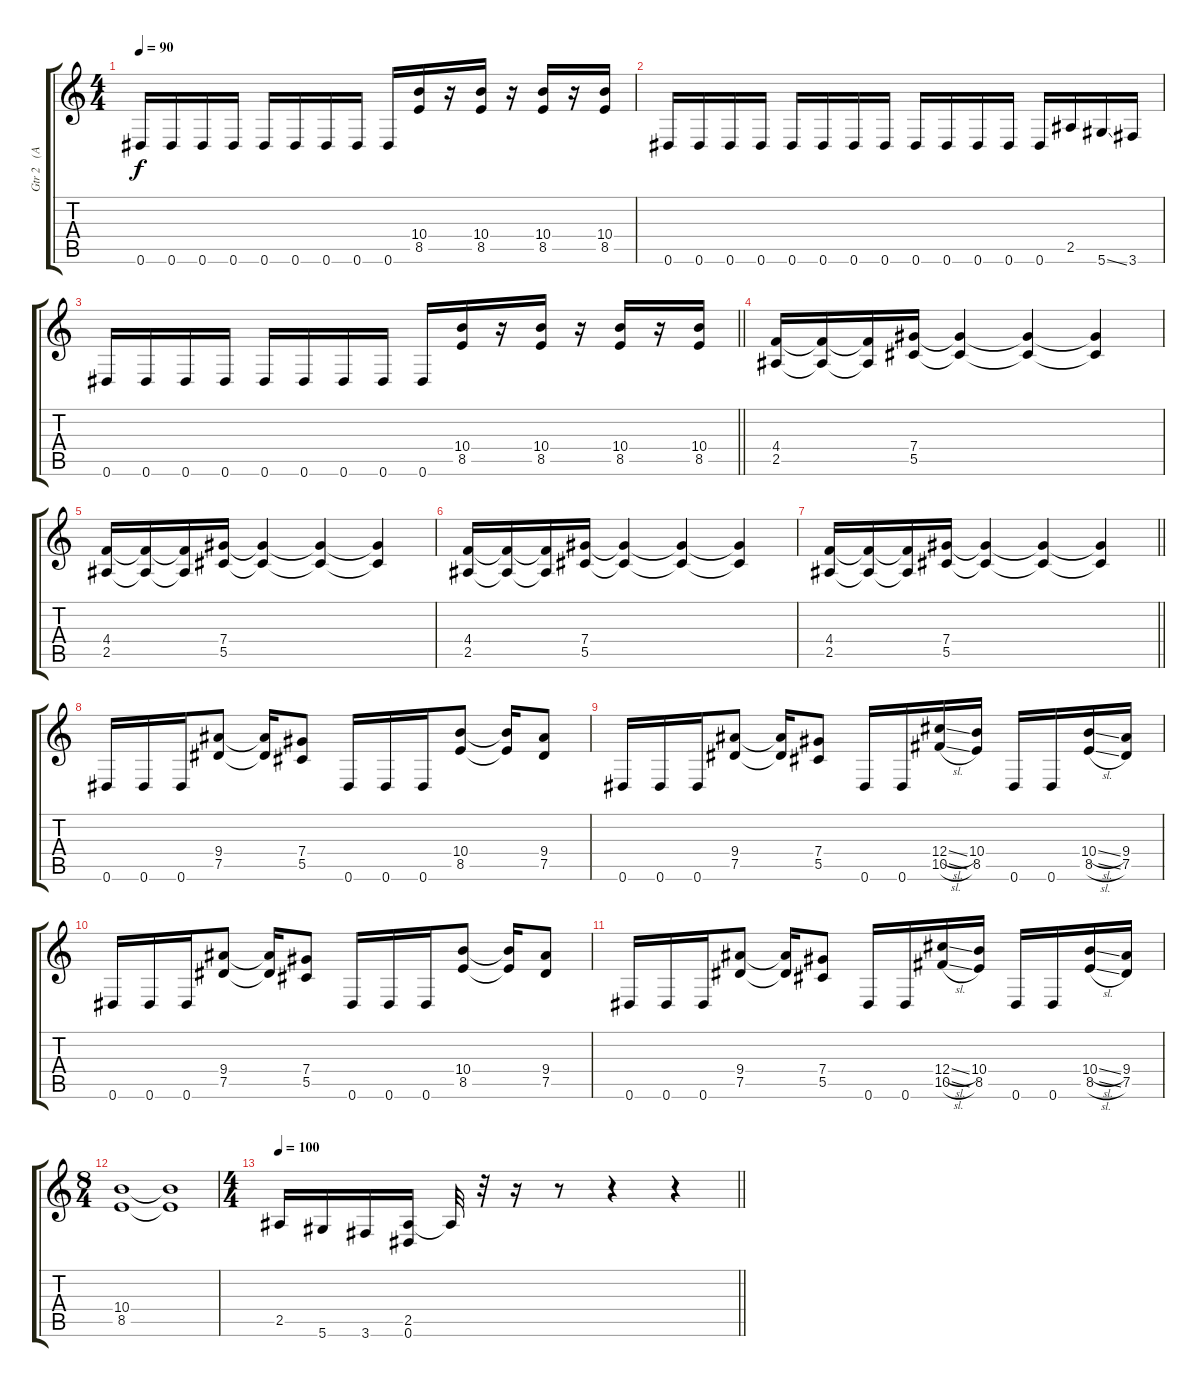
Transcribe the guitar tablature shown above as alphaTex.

\track ("Gtr 2   (Andres)" "Gtr 2   (A") {instrument distortionguitar}
\staff {score tabs}
\tuning (Eb4 Bb3 Gb3 Db3 Ab2 Eb2) {hide}
\ts (4 4)
\tempo 90
\clef g2
\ks c
0.6.16{dy f} 0.6.16 0.6.16 0.6.16 0.6.16 0.6.16 0.6.16 0.6.16 0.6.16 (10.4 8.5).16 r.16 (10.4 8.5).16 r.16 (10.4 8.5).16 r.16 (10.4 8.5).16 |
0.6.16 0.6.16 0.6.16 0.6.16 0.6.16 0.6.16 0.6.16 0.6.16 0.6.16 0.6.16 0.6.16 0.6.16 0.6.16 2.5.16 5.6{ss}.16 3.6.16 |
\barLineRight lightlight
0.6.16 0.6.16 0.6.16 0.6.16 0.6.16 0.6.16 0.6.16 0.6.16 0.6.16 (10.4 8.5).16 r.16 (10.4 8.5).16 r.16 (10.4 8.5).16 r.16 (10.4 8.5).16 |
(4.4 2.5).16 (4.4{t} 2.5{t}).16 (4.4{t} 2.5{t}).16 (7.4 5.5).16 (7.4{t} 5.5{t}).4 (7.4{t} 5.5{t}).4 (7.4{t} 5.5{t}).4 |
(4.4 2.5).16 (4.4{t} 2.5{t}).16 (4.4{t} 2.5{t}).16 (7.4 5.5).16 (7.4{t} 5.5{t}).4 (7.4{t} 5.5{t}).4 (7.4{t} 5.5{t}).4 |
(4.4 2.5).16 (4.4{t} 2.5{t}).16 (4.4{t} 2.5{t}).16 (7.4 5.5).16 (7.4{t} 5.5{t}).4 (7.4{t} 5.5{t}).4 (7.4{t} 5.5{t}).4 |
\barLineRight lightlight
(4.4 2.5).16 (4.4{t} 2.5{t}).16 (4.4{t} 2.5{t}).16 (7.4 5.5).16 (7.4{t} 5.5{t}).4 (7.4{t} 5.5{t}).4 (7.4{t} 5.5{t}).4 |
0.6.16 0.6.16 0.6.16 (9.4 7.5).8 (9.4{t} 7.5{t}).16 (7.4 5.5).8 0.6.16 0.6.16 0.6.16 (10.4 8.5).8 (10.4{t} 8.5{t}).16 (9.4 7.5).8 |
0.6.16 0.6.16 0.6.16 (9.4 7.5).8 (9.4{t} 7.5{t}).16 (7.4 5.5).8 0.6.16 0.6.16 (12.4{sl} 10.5{sl}).16 (10.4 8.5).16 0.6.16 0.6.16 (10.4{sl} 8.5{sl}).16 (9.4 7.5).16 |
0.6.16 0.6.16 0.6.16 (9.4 7.5).8 (9.4{t} 7.5{t}).16 (7.4 5.5).8 0.6.16 0.6.16 0.6.16 (10.4 8.5).8 (10.4{t} 8.5{t}).16 (9.4 7.5).8 |
0.6.16 0.6.16 0.6.16 (9.4 7.5).8 (9.4{t} 7.5{t}).16 (7.4 5.5).8 0.6.16 0.6.16 (12.4{sl} 10.5{sl}).16 (10.4 8.5).16 0.6.16 0.6.16 (10.4{sl} 8.5{sl}).16 (9.4 7.5).16 |
\ts (8 4)
(10.4 8.5).1 (10.4{t} 8.5{t}).1 |
\ts (4 4)
\tempo 100
\barLineRight lightlight
2.5.16 5.6.16 3.6.16 (2.5 0.6).16 2.5{t}.32 r.32 r.16 r.8 r.4 r.4
